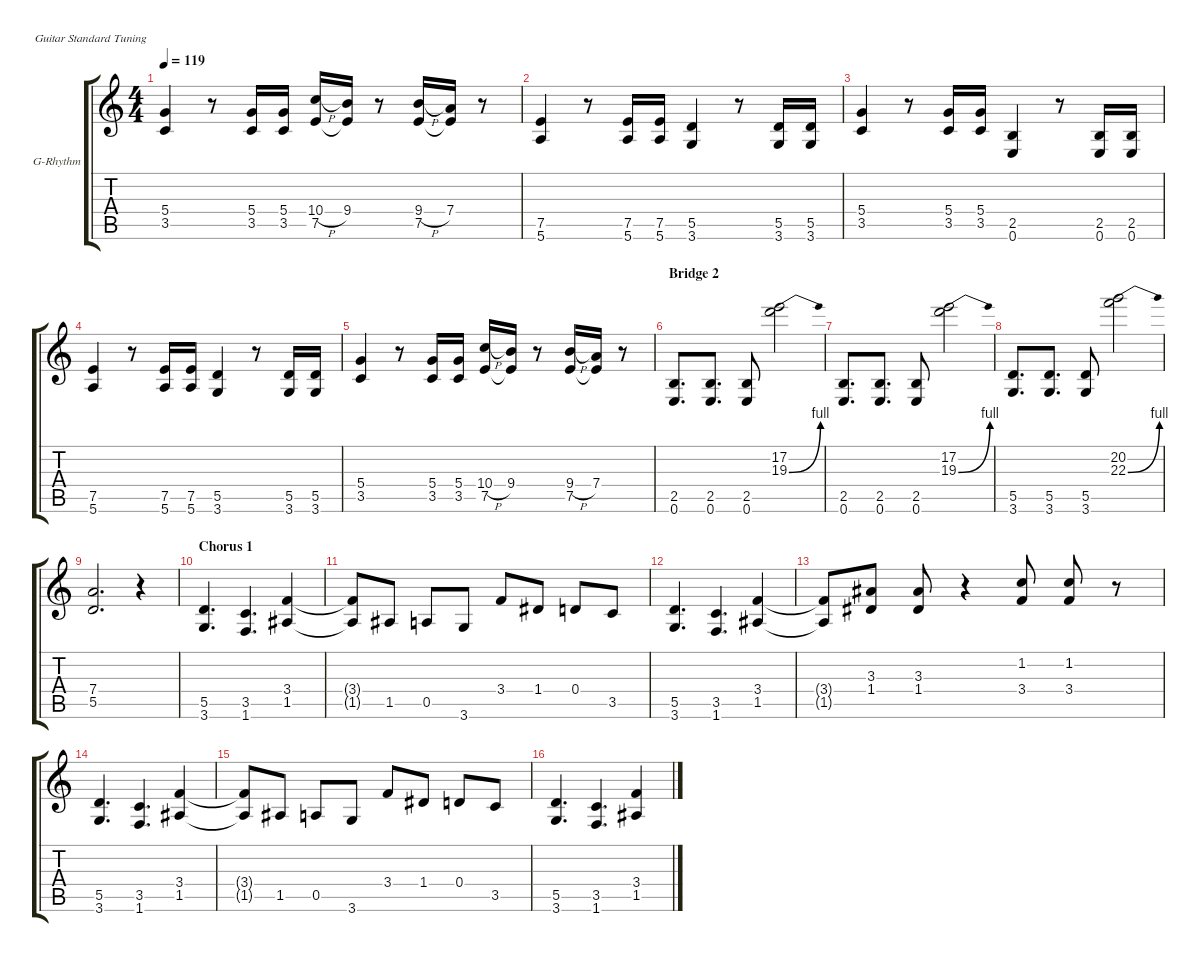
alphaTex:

\hideDynamics
\bracketExtendMode groupsimilarinstruments
\firstSystemTrackNameOrientation horizontal
\otherSystemsTrackNameOrientation horizontal
\track ("Guitar Rhytnm" "G-Rhythm") {instrument electricguitarclean}
\staff {score tabs}
\tuning (E4 B3 G3 D3 A2 E2)
\ts (4 4)
\tempo 119
\clef g2
\ks c
(5.4 3.5).4{dy mf} r.8 (5.4 3.5).16 (5.4 3.5).16 (10.4{h} 7.5).16 (9.4 7.5{t}).16 r.8 (9.4{h} 7.5).16 (7.4 7.5{t}).16 r.8 |
(7.5 5.6).4 r.8 (5.6 7.5).16 (5.6 7.5).16 (5.5 3.6).4 r.8 (3.6 5.5).16 (3.6 5.5).16 |
(5.4 3.5).4 r.8 (5.4 3.5).16 (5.4 3.5).16 (0.6 2.5).4 r.8 (0.6 2.5).16 (0.6 2.5).16 |
(7.5 5.6).4 r.8 (5.6 7.5).16 (5.6 7.5).16 (5.5 3.6).4 r.8 (3.6 5.5).16 (3.6 5.5).16 |
(5.4 3.5).4 r.8 (5.4 3.5).16 (5.4 3.5).16 (10.4{h} 7.5).16 (9.4 7.5{t}).16 r.8 (9.4{h} 7.5).16 (7.4 7.5{t}).16 r.8 |
\section ("" "Bridge 2")
(0.6 2.5).8{d} (0.6 2.5).8{d} (0.6 2.5).8 (17.2 19.3{be (bend 0 0 30.599999999999998 4)}).2 |
(0.6 2.5).8{d} (0.6 2.5).8{d} (0.6 2.5).8 (17.2 19.3{be (bend 0 0 30.599999999999998 4)}).2 |
(5.5 3.6).8{d} (5.5 3.6).8{d} (5.5 3.6).8 (20.2 22.3{be (bend 0 0 30.599999999999998 4)}).2 |
(7.4 5.5).2{d} r.4 |
\section ("" "Chorus 1")
(5.5 3.6).4{d} (3.5 1.6).4{d} (3.4 1.5).4 |
(3.4{t} 1.5{t}).8 1.5.8 0.5.8 3.6.8 3.4.8 1.4.8 0.4.8 3.5.8 |
(5.5 3.6).4{d} (3.5 1.6).4{d} (3.4 1.5).4 |
(3.4{t} 1.5{t}).8 (3.3 1.4).8 (3.3 1.4).8 r.4 (1.2 3.4).8 (1.2 3.4).8 r.8 |
(5.5 3.6).4{d} (3.5 1.6).4{d} (3.4 1.5).4 |
(3.4{t} 1.5{t}).8 1.5.8 0.5.8 3.6.8 3.4.8 1.4.8 0.4.8 3.5.8 |
(5.5 3.6).4{d} (3.5 1.6).4{d} (3.4 1.5).4
